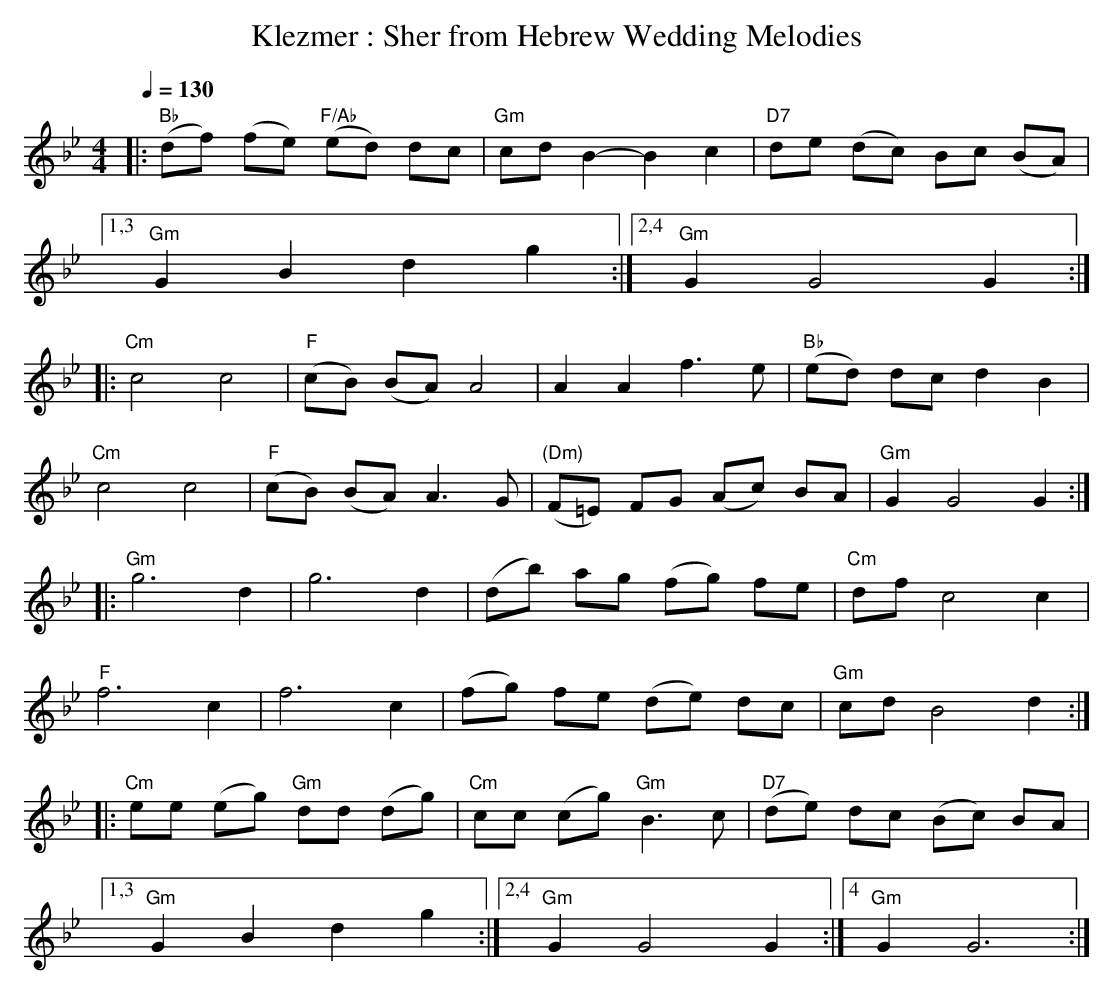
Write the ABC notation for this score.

X:1
T:Klezmer : Sher from Hebrew Wedding Melodies
M:4/4
L:1/8
Q:1/4=130
K:Gm
|: "Bb"(df) (fe) "F/Ab"(ed) dc | "Gm"cd B2- B2 c2 | "D7"de (dc) Bc (BA) |1,3
"Gm"G2 B2 d2 g2 :|2,4 "Gm"G2 G4 G2 :|
|: "Cm"c4 c4 | "F"(cB) (BA) A4 | A2 A2 f3 e | "Bb"(ed) dc d2 B2 |
"Cm"c4 c4 | "F"(cB) (BA) A3 G | "(Dm)"(F=E) FG (Ac) BA | "Gm"G2 G4 G2 :|
|: "Gm"g6 d2 | g6 d2 | (db) ag (fg) fe | "Cm"df c4 c2 |
"F"f6 c2 | f6 c2 | (fg) fe (de) dc | "Gm"cd B4 d2 :|
|: "Cm"ee (eg) "Gm"dd (dg) | "Cm"cc (cg) "Gm"B3 c | "D7"(de) dc (Bc) BA |1,3
"Gm"G2 B2 d2 g2 :|2,4 "Gm"G2 G4 G2 :|4 "Gm"G2 G6 :|
